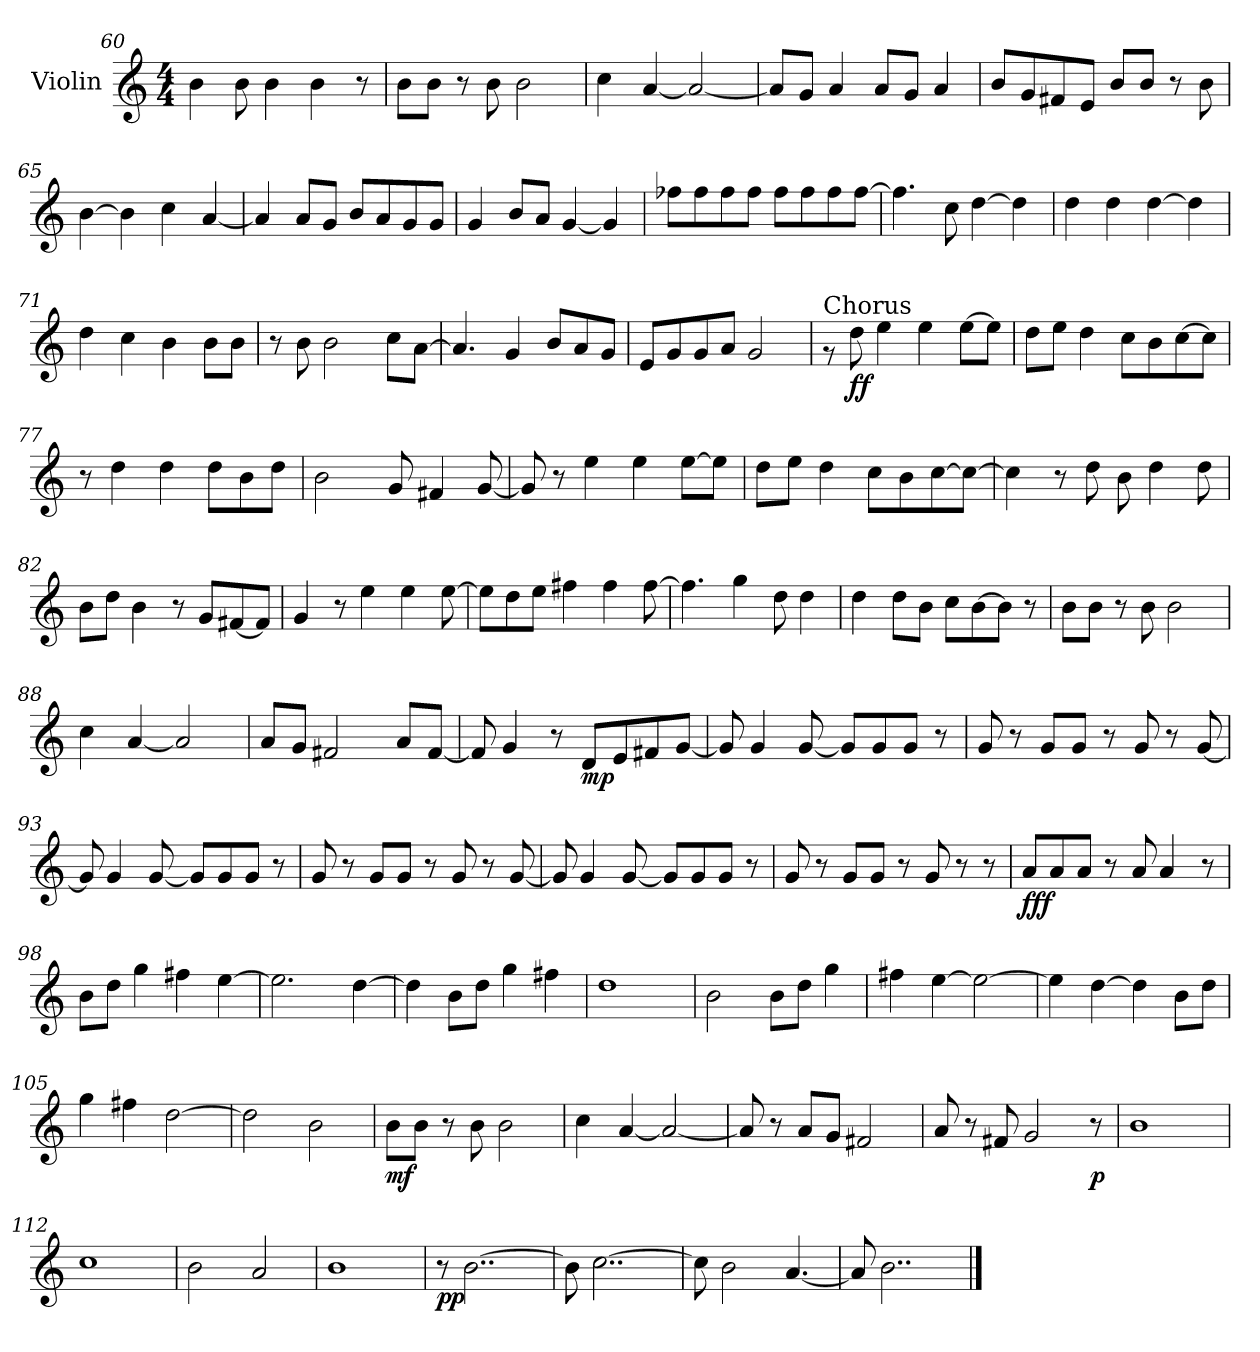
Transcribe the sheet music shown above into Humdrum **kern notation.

**kern	**dynam
*part1	*part1
*staff1	*staff1
*I"Violin	*
*I'Vln.	*
*clefG2	*
*k[]	*
*M4/4	*
=60	=60
4b\	.
8b\	.
4b\	.
4b\	.
8r	.
=61	=61
8b\L	.
8b\J	.
8r	.
8b\	.
2b\	.
=62	=62
4cc\	.
[4a/	.
2a/_	.
!!LO:LB:g=z
=63	=63
8a/L]	.
8g/J	.
4a/	.
8a/L	.
8g/J	.
4a/	.
=64	=64
8b/L	.
8g/	.
8f#X/	.
8e/J	.
8b/L	.
8b/J	.
8r	.
8b\	.
=65	=65
[4b\	.
4b\]	.
4cc\	.
[4a/	.
=66	=66
4a/]	.
8a/L	.
8g/J	.
8b/L	.
8a/	.
8g/	.
8g/J	.
=67	=67
4g/	.
8b/L	.
8a/J	.
[4g/	.
4g/]	.
=68	=68
8ff-X\L	.
8ff-\	.
8ff-\	.
8ff-\J	.
8ff-\L	.
8ff-\	.
8ff-\	.
[8ff-\J	.
=69	=69
4.ff-\]	.
8cc\	.
[4dd\	.
4dd\]	.
!!LO:LB:g=z
=70	=70
4dd\	.
4dd\	.
[4dd\	.
4dd\]	.
=71	=71
4dd\	.
4cc\	.
4b\	.
8b\L	.
8b\J	.
=72	=72
8r	.
8b\	.
2b\	.
8cc\L	.
[8a\J	.
=73	=73
4.a/]	.
4g/	.
8b/L	.
8a/	.
8g/J	.
=74	=74
8e/L	.
8g/	.
8g/	.
8a/J	.
2g/	.
=75	=75
!LO:TX:a:t=Chorus	!
8rg	.
!	!LO:DY:b
8dd\	ff
4ee\	.
4ee\	.
[8ee\L	.
8ee\J]	.
=76	=76
8dd\L	.
8ee\J	.
4dd\	.
8cc\L	.
8b\	.
[8cc\	.
8cc\J]	.
=77	=77
8r	.
4dd\	.
4dd\	.
8dd\L	.
8b\	.
8dd\J	.
!!LO:PB:g=z
=78	=78
2b\	.
8g/	.
4f#X/	.
[8g/	.
=79	=79
8g/]	.
8r	.
4ee\	.
4ee\	.
[8ee\L	.
8ee\J]	.
=80	=80
8dd\L	.
8ee\J	.
4dd\	.
8cc\L	.
8b\	.
[8cc\	.
8cc\J_	.
=81	=81
4cc\]	.
8r	.
8dd\	.
8b\	.
4dd\	.
8dd\	.
=82	=82
8b\L	.
8dd\J	.
4b\	.
8r	.
8g/L	.
[8f#X/	.
8f#/J]	.
=83	=83
4g/	.
8r	.
4ee\	.
4ee\	.
[8ee\	.
=84	=84
8ee\L]	.
8dd\	.
8ee\J	.
4ff#X\	.
4ff#\	.
[8ff#\	.
!!LO:LB:g=z
=85	=85
4.ff#\]	.
4gg\	.
8dd\	.
4dd\	.
=86	=86
4dd\	.
8dd\L	.
8b\J	.
8cc\L	.
[8b\	.
8b\J]	.
8r	.
=87	=87
8b\L	.
8b\J	.
8r	.
8b\	.
2b\	.
=88	=88
4cc\	.
[4a/	.
2a/]	.
=89	=89
8a/L	.
8g/J	.
2f#X/	.
8a/L	.
[8f#/J	.
=90	=90
8f#/]	.
4g/	.
8r	.
!	!LO:DY:b
8d/L	mp
8e/	.
8f#X/	.
[8g/J	.
=91	=91
8g/]	.
4g/	.
[8g/	.
8g/L]	.
8g/	.
8g/J	.
8r	.
!!LO:LB:g=z
=92	=92
8g/	.
8r	.
8g/L	.
8g/J	.
8r	.
8g/	.
8r	.
[8g/	.
=93	=93
8g/]	.
4g/	.
[8g/	.
8g/L]	.
8g/	.
8g/J	.
8r	.
=94	=94
8g/	.
8r	.
8g/L	.
8g/J	.
8r	.
8g/	.
8r	.
[8g/	.
=95	=95
8g/]	.
4g/	.
[8g/	.
8g/L]	.
8g/	.
8g/J	.
8r	.
=96	=96
8g/	.
8r	.
8g/L	.
8g/J	.
8r	.
8g/	.
8r	.
8r	.
!!LO:LB:g=z
=97	=97
!	!LO:DY:b
8a/L	fff
8a/	.
8a/J	.
8r	.
8a/	.
4a/	.
8r	.
=98	=98
8b\L	.
8dd\J	.
4gg\	.
4ff#X\	.
[4ee\	.
=99	=99
2.ee\]	.
[4dd\	.
=100	=100
4dd\]	.
8b\L	.
8dd\J	.
4gg\	.
4ff#X\	.
=101	=101
1dd	.
=102	=102
2b\	.
8b\L	.
8dd\J	.
4gg\	.
=103	=103
4ff#X\	.
[4ee\	.
2ee\_	.
=104	=104
4ee\]	.
[4dd\	.
4dd\]	.
8b\L	.
8dd\J	.
=105	=105
4gg\	.
4ff#X\	.
[2dd\	.
=106	=106
2dd\]	.
2b\	.
!!LO:LB:g=z
=107	=107
!	!LO:DY:b
8b\L	mf
8b\J	.
8r	.
8b\	.
2b\	.
=108	=108
4cc\	.
[4a/	.
2a/_	.
=109	=109
8a/]	.
8r	.
8a/L	.
8g/J	.
2f#X/	.
=110	=110
8a/	.
8r	.
8f#X/	.
2g/	.
!	!LO:DY:b
8r	p
=111	=111
1b	.
=112	=112
1cc	.
=113	=113
2b\	.
2a/	.
=114	=114
1b	.
=115	=115
!	!LO:DY:b
8r	pp
[2..b\	.
=116	=116
8b\]	.
[2..cc\	.
=117	=117
8cc\]	.
2b\	.
[4.a/	.
=118	=118
8a/]	.
2..b\	.
==	==
*-	*-
